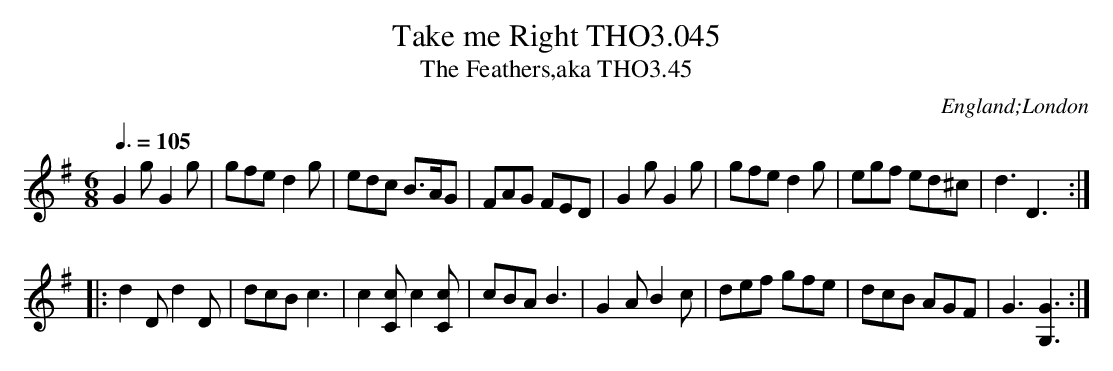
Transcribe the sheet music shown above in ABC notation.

X:1
T:Take me Right THO3.045
T:Feathers,aka THO3.45, The
O:England;London
M:6/8
L:1/8
Q:3/8=105
K:G
G2 g G2 g|gfe d2 g|edc B>AG|FAG FED|G2 g G2 g|gfe d2 g|egf ed^c|d3D3:|
|:d2 D d2 D|dcB c3|c2 [cC]c2 [cC]|cBA B3|G2 A B2 c|def gfe|dcB AGF|G3 [G3G,3]:|
